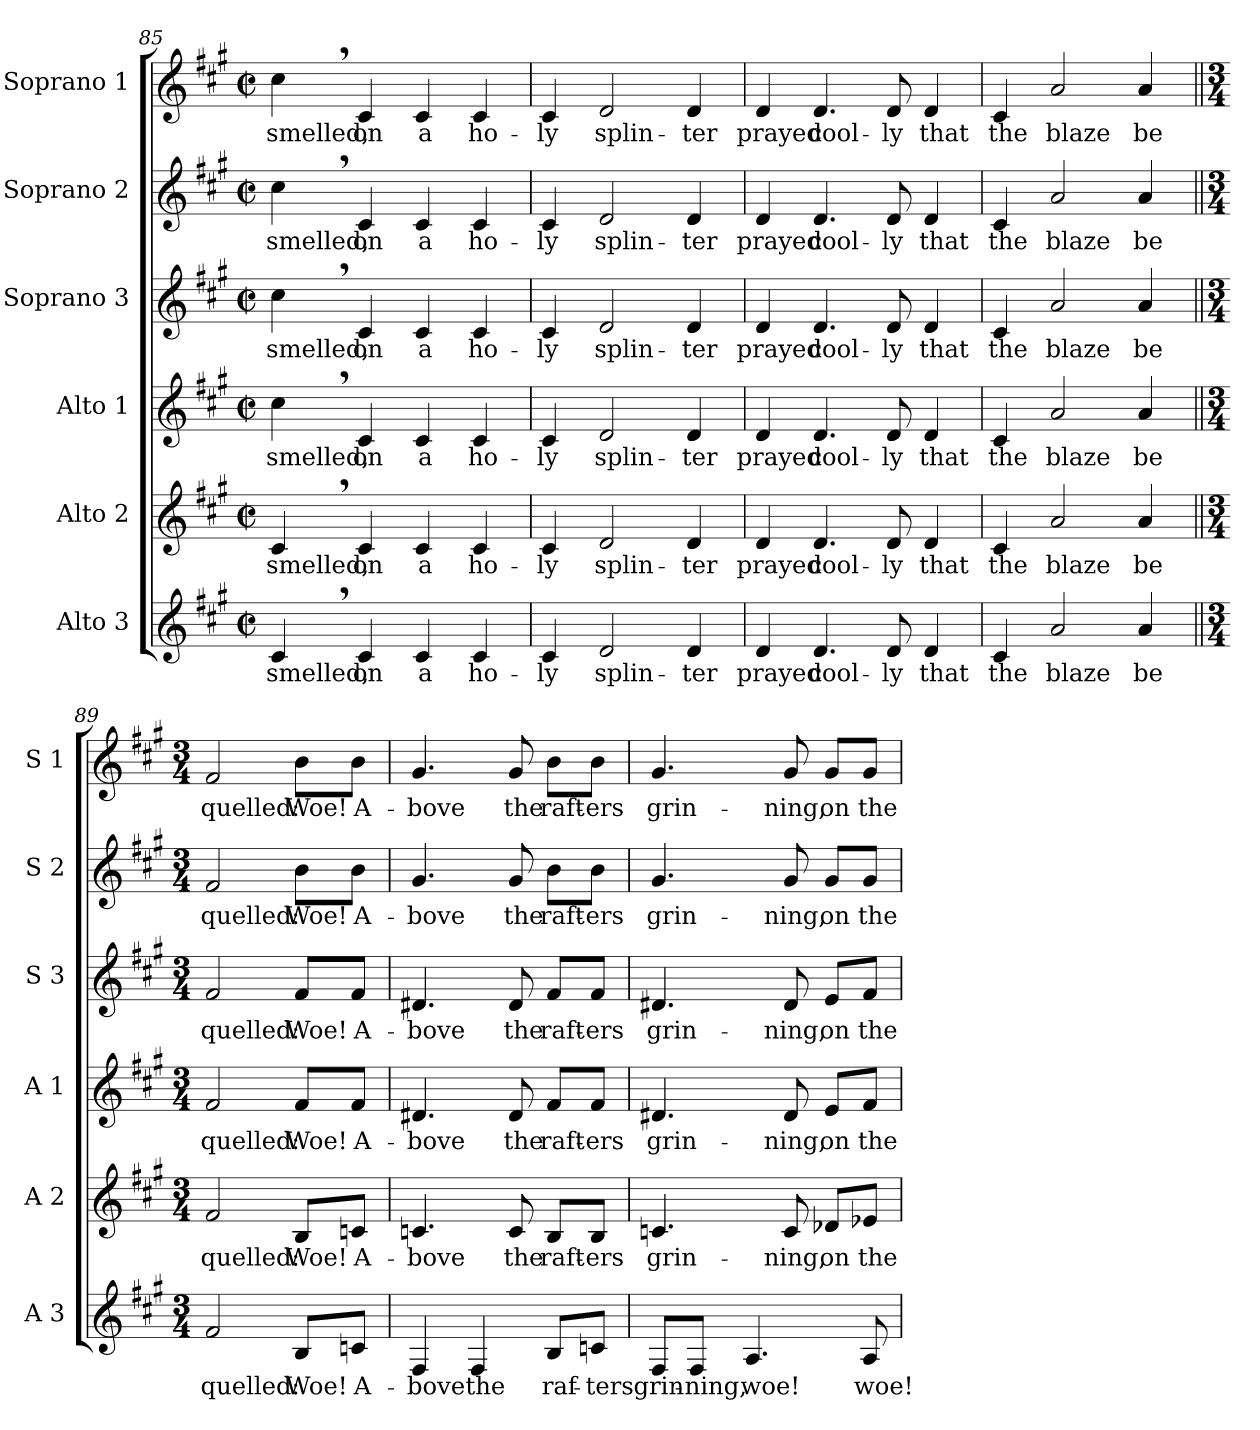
**kern	**text	**kern	**text	**kern	**text	**kern	**text	**kern	**text	**kern	**text
*part6	*part6	*part5	*part5	*part4	*part4	*part3	*part3	*part2	*part2	*part1	*part1
*staff6	*staff6	*staff5	*staff5	*staff4	*staff4	*staff3	*staff3	*staff2	*staff2	*staff1	*staff1
*I"Alto 3	*	*I"Alto 2	*	*I"Alto 1	*	*I"Soprano 3	*	*I"Soprano 2	*	*I"Soprano 1	*
*I'A 3	*	*I'A 2	*	*I'A 1	*	*I'S 3	*	*I'S 2	*	*I'S 1	*
*clefG2	*	*clefG2	*	*clefG2	*	*clefG2	*	*clefG2	*	*clefG2	*
*k[f#c#g#]	*	*k[f#c#g#]	*	*k[f#c#g#]	*	*k[f#c#g#]	*	*k[f#c#g#]	*	*k[f#c#g#]	*
*f#:	*	*f#:	*	*f#:	*	*f#:	*	*f#:	*	*f#:	*
*M2/2	*	*M2/2	*	*M2/2	*	*M2/2	*	*M2/2	*	*M2/2	*
*met(c|)	*	*met(c|)	*	*met(c|)	*	*met(c|)	*	*met(c|)	*	*met(c|)	*
=85	=85	=85	=85	=85	=85	=85	=85	=85	=85	=85	=85
!	!LO:LY:b	!	!	!	!	!	!	!	!	!	!
!	!	!	!LO:LY:b	!	!	!	!	!	!	!	!
!	!	!	!	!	!LO:LY:b	!	!	!	!	!	!
!	!	!	!	!	!	!	!LO:LY:b	!	!	!	!
!	!	!	!	!	!	!	!	!	!LO:LY:b	!	!
!	!	!	!	!	!	!	!	!	!	!	!LO:LY:b
4c#,>/	smelled,	4c#,>/	smelled,	4cc#,>\	smelled,	4cc#,>\	smelled,	4cc#,>\	smelled,	4cc#,>\	smelled,
!	!LO:LY:b	!	!	!	!	!	!	!	!	!	!
!	!	!	!LO:LY:b	!	!	!	!	!	!	!	!
!	!	!	!	!	!LO:LY:b	!	!	!	!	!	!
!	!	!	!	!	!	!	!LO:LY:b	!	!	!	!
!	!	!	!	!	!	!	!	!	!LO:LY:b	!	!
!	!	!	!	!	!	!	!	!	!	!	!LO:LY:b
4c#/	on	4c#/	on	4c#/	on	4c#/	on	4c#/	on	4c#/	on
!	!LO:LY:b	!	!	!	!	!	!	!	!	!	!
!	!	!	!LO:LY:b	!	!	!	!	!	!	!	!
!	!	!	!	!	!LO:LY:b	!	!	!	!	!	!
!	!	!	!	!	!	!	!LO:LY:b	!	!	!	!
!	!	!	!	!	!	!	!	!	!LO:LY:b	!	!
!	!	!	!	!	!	!	!	!	!	!	!LO:LY:b
4c#/	a	4c#/	a	4c#/	a	4c#/	a	4c#/	a	4c#/	a
!	!LO:LY:b	!	!	!	!	!	!	!	!	!	!
!	!	!	!LO:LY:b	!	!	!	!	!	!	!	!
!	!	!	!	!	!LO:LY:b	!	!	!	!	!	!
!	!	!	!	!	!	!	!LO:LY:b	!	!	!	!
!	!	!	!	!	!	!	!	!	!LO:LY:b	!	!
!	!	!	!	!	!	!	!	!	!	!	!LO:LY:b
4c#/	ho-	4c#/	ho-	4c#/	ho-	4c#/	ho-	4c#/	ho-	4c#/	ho-
=86	=86	=86	=86	=86	=86	=86	=86	=86	=86	=86	=86
!	!LO:LY:b	!	!	!	!	!	!	!	!	!	!
!	!	!	!LO:LY:b	!	!	!	!	!	!	!	!
!	!	!	!	!	!LO:LY:b	!	!	!	!	!	!
!	!	!	!	!	!	!	!LO:LY:b	!	!	!	!
!	!	!	!	!	!	!	!	!	!LO:LY:b	!	!
!	!	!	!	!	!	!	!	!	!	!	!LO:LY:b
4c#/	-ly	4c#/	-ly	4c#/	-ly	4c#/	-ly	4c#/	-ly	4c#/	-ly
!	!LO:LY:b	!	!	!	!	!	!	!	!	!	!
!	!	!	!LO:LY:b	!	!	!	!	!	!	!	!
!	!	!	!	!	!LO:LY:b	!	!	!	!	!	!
!	!	!	!	!	!	!	!LO:LY:b	!	!	!	!
!	!	!	!	!	!	!	!	!	!LO:LY:b	!	!
!	!	!	!	!	!	!	!	!	!	!	!LO:LY:b
2d/	splin-	2d/	splin-	2d/	splin-	2d/	splin-	2d/	splin-	2d/	splin-
!	!LO:LY:b	!	!	!	!	!	!	!	!	!	!
!	!	!	!LO:LY:b	!	!	!	!	!	!	!	!
!	!	!	!	!	!LO:LY:b	!	!	!	!	!	!
!	!	!	!	!	!	!	!LO:LY:b	!	!	!	!
!	!	!	!	!	!	!	!	!	!LO:LY:b	!	!
!	!	!	!	!	!	!	!	!	!	!	!LO:LY:b
4d/	-ter	4d/	-ter	4d/	-ter	4d/	-ter	4d/	-ter	4d/	-ter
=87	=87	=87	=87	=87	=87	=87	=87	=87	=87	=87	=87
!	!LO:LY:b	!	!	!	!	!	!	!	!	!	!
!	!	!	!LO:LY:b	!	!	!	!	!	!	!	!
!	!	!	!	!	!LO:LY:b	!	!	!	!	!	!
!	!	!	!	!	!	!	!LO:LY:b	!	!	!	!
!	!	!	!	!	!	!	!	!	!LO:LY:b	!	!
!	!	!	!	!	!	!	!	!	!	!	!LO:LY:b
4d/	prayed	4d/	prayed	4d/	prayed	4d/	prayed	4d/	prayed	4d/	prayed
!	!LO:LY:b	!	!	!	!	!	!	!	!	!	!
!	!	!	!LO:LY:b	!	!	!	!	!	!	!	!
!	!	!	!	!	!LO:LY:b	!	!	!	!	!	!
!	!	!	!	!	!	!	!LO:LY:b	!	!	!	!
!	!	!	!	!	!	!	!	!	!LO:LY:b	!	!
!	!	!	!	!	!	!	!	!	!	!	!LO:LY:b
4.d/	cool-	4.d/	cool-	4.d/	cool-	4.d/	cool-	4.d/	cool-	4.d/	cool-
!	!LO:LY:b	!	!	!	!	!	!	!	!	!	!
!	!	!	!LO:LY:b	!	!	!	!	!	!	!	!
!	!	!	!	!	!LO:LY:b	!	!	!	!	!	!
!	!	!	!	!	!	!	!LO:LY:b	!	!	!	!
!	!	!	!	!	!	!	!	!	!LO:LY:b	!	!
!	!	!	!	!	!	!	!	!	!	!	!LO:LY:b
8d/	-ly	8d/	-ly	8d/	-ly	8d/	-ly	8d/	-ly	8d/	-ly
!	!LO:LY:b	!	!	!	!	!	!	!	!	!	!
!	!	!	!LO:LY:b	!	!	!	!	!	!	!	!
!	!	!	!	!	!LO:LY:b	!	!	!	!	!	!
!	!	!	!	!	!	!	!LO:LY:b	!	!	!	!
!	!	!	!	!	!	!	!	!	!LO:LY:b	!	!
!	!	!	!	!	!	!	!	!	!	!	!LO:LY:b
4d/	that	4d/	that	4d/	that	4d/	that	4d/	that	4d/	that
=88	=88	=88	=88	=88	=88	=88	=88	=88	=88	=88	=88
!	!LO:LY:b	!	!	!	!	!	!	!	!	!	!
!	!	!	!LO:LY:b	!	!	!	!	!	!	!	!
!	!	!	!	!	!LO:LY:b	!	!	!	!	!	!
!	!	!	!	!	!	!	!LO:LY:b	!	!	!	!
!	!	!	!	!	!	!	!	!	!LO:LY:b	!	!
!	!	!	!	!	!	!	!	!	!	!	!LO:LY:b
4c#/	the	4c#/	the	4c#/	the	4c#/	the	4c#/	the	4c#/	the
!	!LO:LY:b	!	!	!	!	!	!	!	!	!	!
!	!	!	!LO:LY:b	!	!	!	!	!	!	!	!
!	!	!	!	!	!LO:LY:b	!	!	!	!	!	!
!	!	!	!	!	!	!	!LO:LY:b	!	!	!	!
!	!	!	!	!	!	!	!	!	!LO:LY:b	!	!
!	!	!	!	!	!	!	!	!	!	!	!LO:LY:b
2a/	blaze	2a/	blaze	2a/	blaze	2a/	blaze	2a/	blaze	2a/	blaze
!	!LO:LY:b	!	!	!	!	!	!	!	!	!	!
!	!	!	!LO:LY:b	!	!	!	!	!	!	!	!
!	!	!	!	!	!LO:LY:b	!	!	!	!	!	!
!	!	!	!	!	!	!	!LO:LY:b	!	!	!	!
!	!	!	!	!	!	!	!	!	!LO:LY:b	!	!
!	!	!	!	!	!	!	!	!	!	!	!LO:LY:b
4a/	be	4a/	be	4a/	be	4a/	be	4a/	be	4a/	be
=89||	=89||	=89||	=89||	=89||	=89||	=89||	=89||	=89||	=89||	=89||	=89||
*M3/4	*	*M3/4	*	*M3/4	*	*M3/4	*	*M3/4	*	*M3/4	*
!	!LO:LY:b	!	!	!	!	!	!	!	!	!	!
!	!	!	!LO:LY:b	!	!	!	!	!	!	!	!
!	!	!	!	!	!LO:LY:b	!	!	!	!	!	!
!	!	!	!	!	!	!	!LO:LY:b	!	!	!	!
!	!	!	!	!	!	!	!	!	!LO:LY:b	!	!
!	!	!	!	!	!	!	!	!	!	!	!LO:LY:b
2f#/	quelled:	2f#/	quelled:	2f#/	quelled:	2f#/	quelled:	2f#/	quelled:	2f#/	quelled:
!	!LO:LY:b	!	!	!	!	!	!	!	!	!	!
!	!	!	!LO:LY:b	!	!	!	!	!	!	!	!
!	!	!	!	!	!LO:LY:b	!	!	!	!	!	!
!	!	!	!	!	!	!	!LO:LY:b	!	!	!	!
!	!	!	!	!	!	!	!	!	!LO:LY:b	!	!
!	!	!	!	!	!	!	!	!	!	!	!LO:LY:b
8B/L	Woe!	8B/L	Woe!	8f#/L	Woe!	8f#/L	Woe!	8b\L	Woe!	8b\L	Woe!
!	!LO:LY:b	!	!	!	!	!	!	!	!	!	!
!	!	!	!LO:LY:b	!	!	!	!	!	!	!	!
!	!	!	!	!	!LO:LY:b	!	!	!	!	!	!
!	!	!	!	!	!	!	!LO:LY:b	!	!	!	!
!	!	!	!	!	!	!	!	!	!LO:LY:b	!	!
!	!	!	!	!	!	!	!	!	!	!	!LO:LY:b
8cn/J	A-	8cn/J	A-	8f#/J	A-	8f#/J	A-	8b\J	A-	8b\J	A-
!!LO:PB:g=z
=90	=90	=90	=90	=90	=90	=90	=90	=90	=90	=90	=90
!	!LO:LY:b	!	!	!	!	!	!	!	!	!	!
!	!	!	!LO:LY:b	!	!	!	!	!	!	!	!
!	!	!	!	!	!LO:LY:b	!	!	!	!	!	!
!	!	!	!	!	!	!	!LO:LY:b	!	!	!	!
!	!	!	!	!	!	!	!	!	!LO:LY:b	!	!
!	!	!	!	!	!	!	!	!	!	!	!LO:LY:b
4F#/	-bove	4.cn/	-bove	4.d#X/	-bove	4.d#X/	-bove	4.g#/	-bove	4.g#/	-bove
!	!LO:LY:b	!	!	!	!	!	!	!	!	!	!
4F#/	the	.	.	.	.	.	.	.	.	.	.
!	!	!	!LO:LY:b	!	!	!	!	!	!	!	!
!	!	!	!	!	!LO:LY:b	!	!	!	!	!	!
!	!	!	!	!	!	!	!LO:LY:b	!	!	!	!
!	!	!	!	!	!	!	!	!	!LO:LY:b	!	!
!	!	!	!	!	!	!	!	!	!	!	!LO:LY:b
.	.	8c/	the	8d#/	the	8d#/	the	8g#/	the	8g#/	the
!	!LO:LY:b	!	!	!	!	!	!	!	!	!	!
!	!	!	!LO:LY:b	!	!	!	!	!	!	!	!
!	!	!	!	!	!LO:LY:b	!	!	!	!	!	!
!	!	!	!	!	!	!	!LO:LY:b	!	!	!	!
!	!	!	!	!	!	!	!	!	!LO:LY:b	!	!
!	!	!	!	!	!	!	!	!	!	!	!LO:LY:b
8B/L	raf-	8B/L	raft-	8f#/L	raft-	8f#/L	raft-	8b\L	raft-	8b\L	raft-
!	!LO:LY:b	!	!	!	!	!	!	!	!	!	!
!	!	!	!LO:LY:b	!	!	!	!	!	!	!	!
!	!	!	!	!	!LO:LY:b	!	!	!	!	!	!
!	!	!	!	!	!	!	!LO:LY:b	!	!	!	!
!	!	!	!	!	!	!	!	!	!LO:LY:b	!	!
!	!	!	!	!	!	!	!	!	!	!	!LO:LY:b
8cn/J	-ters	8B/J	-ers	8f#/J	-ers	8f#/J	-ers	8b\J	-ers	8b\J	-ers
=91	=91	=91	=91	=91	=91	=91	=91	=91	=91	=91	=91
!	!LO:LY:b	!	!	!	!	!	!	!	!	!	!
!	!	!	!LO:LY:b	!	!	!	!	!	!	!	!
!	!	!	!	!	!LO:LY:b	!	!	!	!	!	!
!	!	!	!	!	!	!	!LO:LY:b	!	!	!	!
!	!	!	!	!	!	!	!	!	!LO:LY:b	!	!
!	!	!	!	!	!	!	!	!	!	!	!LO:LY:b
8F#/L	grin-	4.cn/	grin-	4.d#X/	grin-	4.d#X/	grin-	4.g#/	grin-	4.g#/	grin-
!	!LO:LY:b	!	!	!	!	!	!	!	!	!	!
8F#/J	-ning,	.	.	.	.	.	.	.	.	.	.
!	!LO:LY:b	!	!	!	!	!	!	!	!	!	!
4.A/	woe!	.	.	.	.	.	.	.	.	.	.
!	!	!	!LO:LY:b	!	!	!	!	!	!	!	!
!	!	!	!	!	!LO:LY:b	!	!	!	!	!	!
!	!	!	!	!	!	!	!LO:LY:b	!	!	!	!
!	!	!	!	!	!	!	!	!	!LO:LY:b	!	!
!	!	!	!	!	!	!	!	!	!	!	!LO:LY:b
.	.	8c/	-ning,	8d#/	-ning,	8d#/	-ning,	8g#/	-ning,	8g#/	-ning,
!	!	!	!LO:LY:b	!	!	!	!	!	!	!	!
!	!	!	!	!	!LO:LY:b	!	!	!	!	!	!
!	!	!	!	!	!	!	!LO:LY:b	!	!	!	!
!	!	!	!	!	!	!	!	!	!LO:LY:b	!	!
!	!	!	!	!	!	!	!	!	!	!	!LO:LY:b
.	.	8d-X/L	on	8e/L	on	8e/L	on	8g#/L	on	8g#/L	on
!	!LO:LY:b	!	!	!	!	!	!	!	!	!	!
!	!	!	!LO:LY:b	!	!	!	!	!	!	!	!
!	!	!	!	!	!LO:LY:b	!	!	!	!	!	!
!	!	!	!	!	!	!	!LO:LY:b	!	!	!	!
!	!	!	!	!	!	!	!	!	!LO:LY:b	!	!
!	!	!	!	!	!	!	!	!	!	!	!LO:LY:b
8A/	woe!	8e-X/J	the	8f#/J	the	8f#/J	the	8g#/J	the	8g#/J	the
=	=	=	=	=	=	=	=	=	=	=	=
*-	*-	*-	*-	*-	*-	*-	*-	*-	*-	*-	*-
